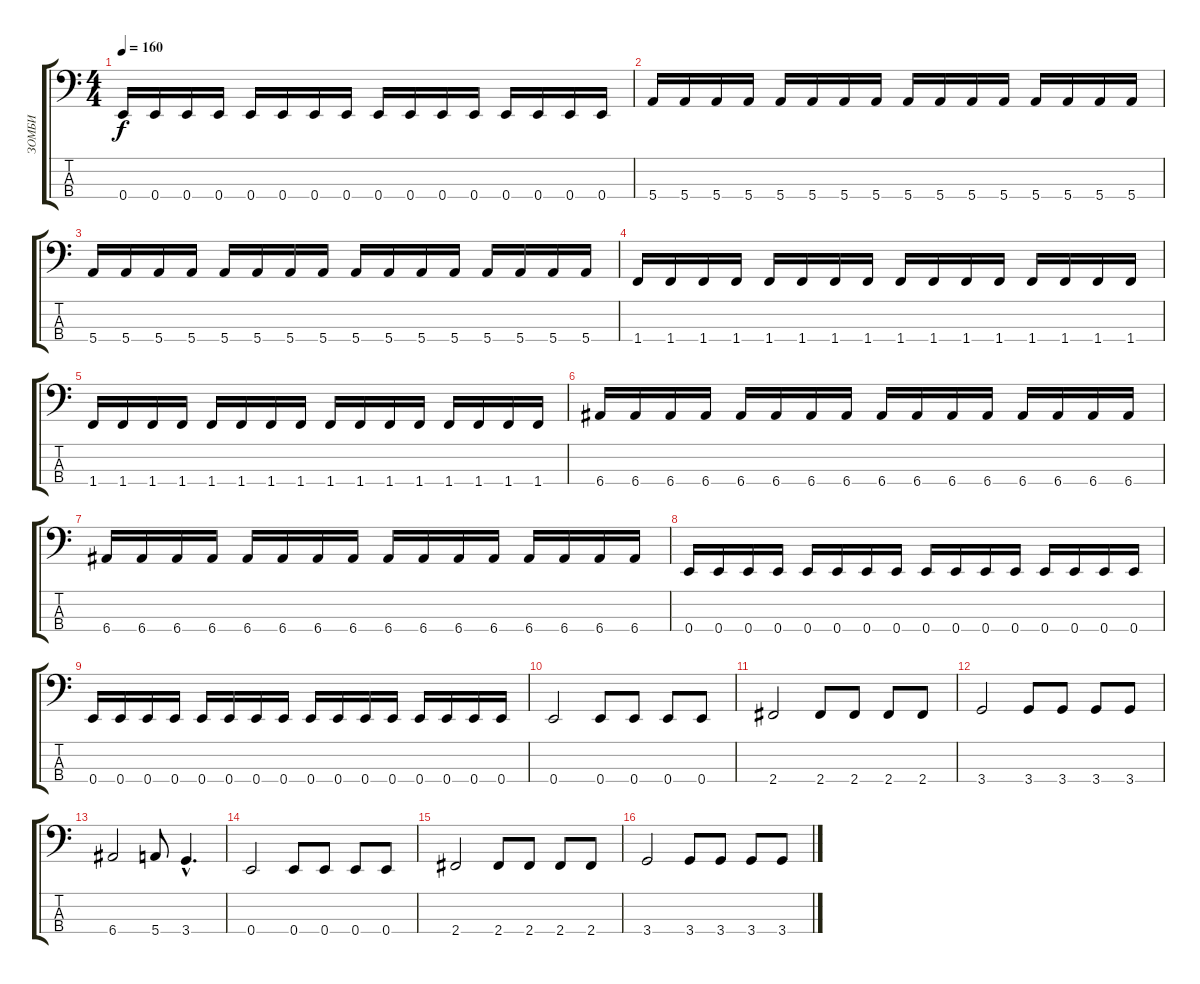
\track ("ЗОМБИ" "ЗОМБИ") {instrument electricbasspick}
\staff {score tabs}
\tuning (G2 D2 A1 E1) {hide}
\ts (4 4)
\tempo 160
\clef f4
\ks c
0.4.16{dy f} 0.4.16 0.4.16 0.4.16 0.4.16 0.4.16 0.4.16 0.4.16 0.4.16 0.4.16 0.4.16 0.4.16 0.4.16 0.4.16 0.4.16 0.4.16 |
5.4.16 5.4.16 5.4.16 5.4.16 5.4.16 5.4.16 5.4.16 5.4.16 5.4.16 5.4.16 5.4.16 5.4.16 5.4.16 5.4.16 5.4.16 5.4.16 |
5.4.16 5.4.16 5.4.16 5.4.16 5.4.16 5.4.16 5.4.16 5.4.16 5.4.16 5.4.16 5.4.16 5.4.16 5.4.16 5.4.16 5.4.16 5.4.16 |
1.4.16 1.4.16 1.4.16 1.4.16 1.4.16 1.4.16 1.4.16 1.4.16 1.4.16 1.4.16 1.4.16 1.4.16 1.4.16 1.4.16 1.4.16 1.4.16 |
1.4.16 1.4.16 1.4.16 1.4.16 1.4.16 1.4.16 1.4.16 1.4.16 1.4.16 1.4.16 1.4.16 1.4.16 1.4.16 1.4.16 1.4.16 1.4.16 |
6.4.16 6.4.16 6.4.16 6.4.16 6.4.16 6.4.16 6.4.16 6.4.16 6.4.16 6.4.16 6.4.16 6.4.16 6.4.16 6.4.16 6.4.16 6.4.16 |
6.4.16 6.4.16 6.4.16 6.4.16 6.4.16 6.4.16 6.4.16 6.4.16 6.4.16 6.4.16 6.4.16 6.4.16 6.4.16 6.4.16 6.4.16 6.4.16 |
0.4.16 0.4.16 0.4.16 0.4.16 0.4.16 0.4.16 0.4.16 0.4.16 0.4.16 0.4.16 0.4.16 0.4.16 0.4.16 0.4.16 0.4.16 0.4.16 |
0.4.16 0.4.16 0.4.16 0.4.16 0.4.16 0.4.16 0.4.16 0.4.16 0.4.16 0.4.16 0.4.16 0.4.16 0.4.16 0.4.16 0.4.16 0.4.16 |
0.4.2 0.4.8 0.4.8 0.4.8 0.4.8 |
2.4.2 2.4.8 2.4.8 2.4.8 2.4.8 |
3.4.2 3.4.8 3.4.8 3.4.8 3.4.8 |
6.4.2 5.4.8 3.4{hac}.4{d} |
0.4.2 0.4.8 0.4.8 0.4.8 0.4.8 |
2.4.2 2.4.8 2.4.8 2.4.8 2.4.8 |
3.4.2 3.4.8 3.4.8 3.4.8 3.4.8
